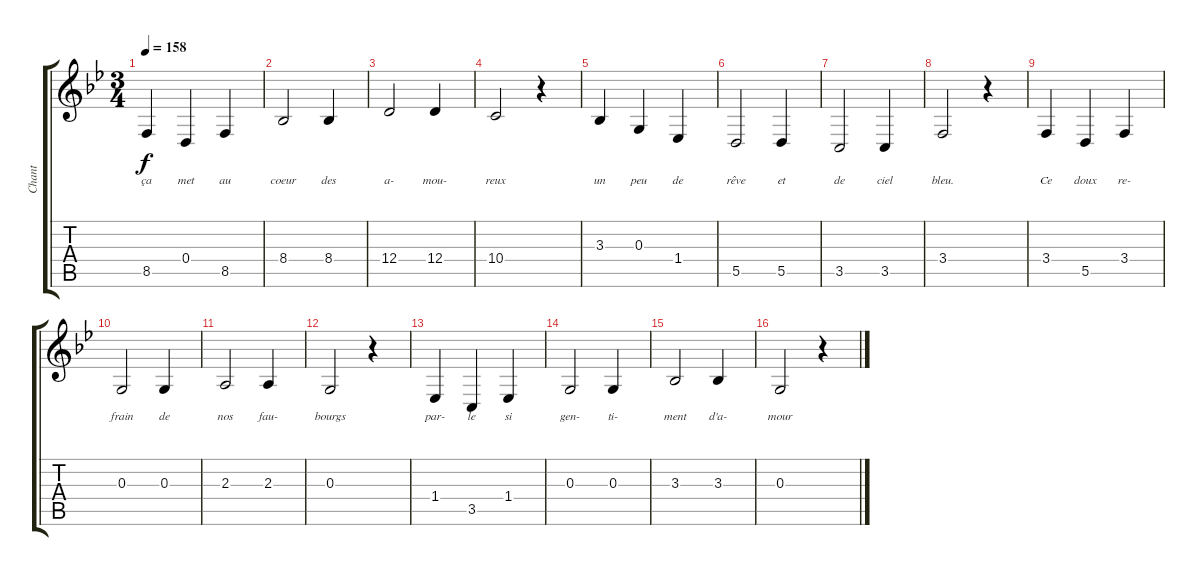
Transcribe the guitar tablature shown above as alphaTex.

\track ("Chant" "Chant") {instrument vibraphone}
\staff {score tabs}
\tuning (E4 B3 G3 D3 A2 E2) {hide}
\ts (3 4)
\tempo 158
\clef g2
\ks bb
8.5.4{lyrics (0 "ça") lyrics (1 "") lyrics (2 "") lyrics (3 "") lyrics (4 "") dy f} 0.4.4{lyrics (0 "met") lyrics (1 "") lyrics (2 "") lyrics (3 "") lyrics (4 "")} 8.5.4{lyrics (0 "au") lyrics (1 "") lyrics (2 "") lyrics (3 "") lyrics (4 "")} |
8.4.2{lyrics (0 "coeur") lyrics (1 "") lyrics (2 "") lyrics (3 "") lyrics (4 "")} 8.4.4{lyrics (0 "des") lyrics (1 "") lyrics (2 "") lyrics (3 "") lyrics (4 "")} |
12.4.2{lyrics (0 "a-") lyrics (1 "") lyrics (2 "") lyrics (3 "") lyrics (4 "")} 12.4.4{lyrics (0 "mou-") lyrics (1 "") lyrics (2 "") lyrics (3 "") lyrics (4 "")} |
10.4.2{lyrics (0 "reux") lyrics (1 "") lyrics (2 "") lyrics (3 "") lyrics (4 "")} r.4 |
3.3.4{lyrics (0 "un") lyrics (1 "") lyrics (2 "") lyrics (3 "") lyrics (4 "")} 0.3.4{lyrics (0 "peu") lyrics (1 "") lyrics (2 "") lyrics (3 "") lyrics (4 "")} 1.4.4{lyrics (0 "de") lyrics (1 "") lyrics (2 "") lyrics (3 "") lyrics (4 "")} |
5.5.2{lyrics (0 "rêve") lyrics (1 "") lyrics (2 "") lyrics (3 "") lyrics (4 "")} 5.5.4{lyrics (0 "et") lyrics (1 "") lyrics (2 "") lyrics (3 "") lyrics (4 "")} |
3.5.2{lyrics (0 "de") lyrics (1 "") lyrics (2 "") lyrics (3 "") lyrics (4 "")} 3.5.4{lyrics (0 "ciel") lyrics (1 "") lyrics (2 "") lyrics (3 "") lyrics (4 "")} |
3.4.2{lyrics (0 "bleu.") lyrics (1 "") lyrics (2 "") lyrics (3 "") lyrics (4 "")} r.4 |
3.4.4{lyrics (0 "Ce") lyrics (1 "") lyrics (2 "") lyrics (3 "") lyrics (4 "")} 5.5.4{lyrics (0 "doux") lyrics (1 "") lyrics (2 "") lyrics (3 "") lyrics (4 "")} 3.4.4{lyrics (0 "re-") lyrics (1 "") lyrics (2 "") lyrics (3 "") lyrics (4 "")} |
0.3.2{lyrics (0 "frain") lyrics (1 "") lyrics (2 "") lyrics (3 "") lyrics (4 "")} 0.3.4{lyrics (0 "de") lyrics (1 "") lyrics (2 "") lyrics (3 "") lyrics (4 "")} |
2.3.2{lyrics (0 "nos") lyrics (1 "") lyrics (2 "") lyrics (3 "") lyrics (4 "")} 2.3.4{lyrics (0 "fau-") lyrics (1 "") lyrics (2 "") lyrics (3 "") lyrics (4 "")} |
0.3.2{lyrics (0 "bourgs") lyrics (1 "") lyrics (2 "") lyrics (3 "") lyrics (4 "")} r.4 |
1.4.4{lyrics (0 "par-") lyrics (1 "") lyrics (2 "") lyrics (3 "") lyrics (4 "")} 3.5.4{lyrics (0 "le") lyrics (1 "") lyrics (2 "") lyrics (3 "") lyrics (4 "")} 1.4.4{lyrics (0 "si") lyrics (1 "") lyrics (2 "") lyrics (3 "") lyrics (4 "")} |
0.3.2{lyrics (0 "gen-") lyrics (1 "") lyrics (2 "") lyrics (3 "") lyrics (4 "")} 0.3.4{lyrics (0 "ti-") lyrics (1 "") lyrics (2 "") lyrics (3 "") lyrics (4 "")} |
3.3.2{lyrics (0 "ment") lyrics (1 "") lyrics (2 "") lyrics (3 "") lyrics (4 "")} 3.3.4{lyrics (0 "d'a-") lyrics (1 "") lyrics (2 "") lyrics (3 "") lyrics (4 "")} |
0.3.2{lyrics (0 "mour") lyrics (1 "") lyrics (2 "") lyrics (3 "") lyrics (4 "")} r.4
